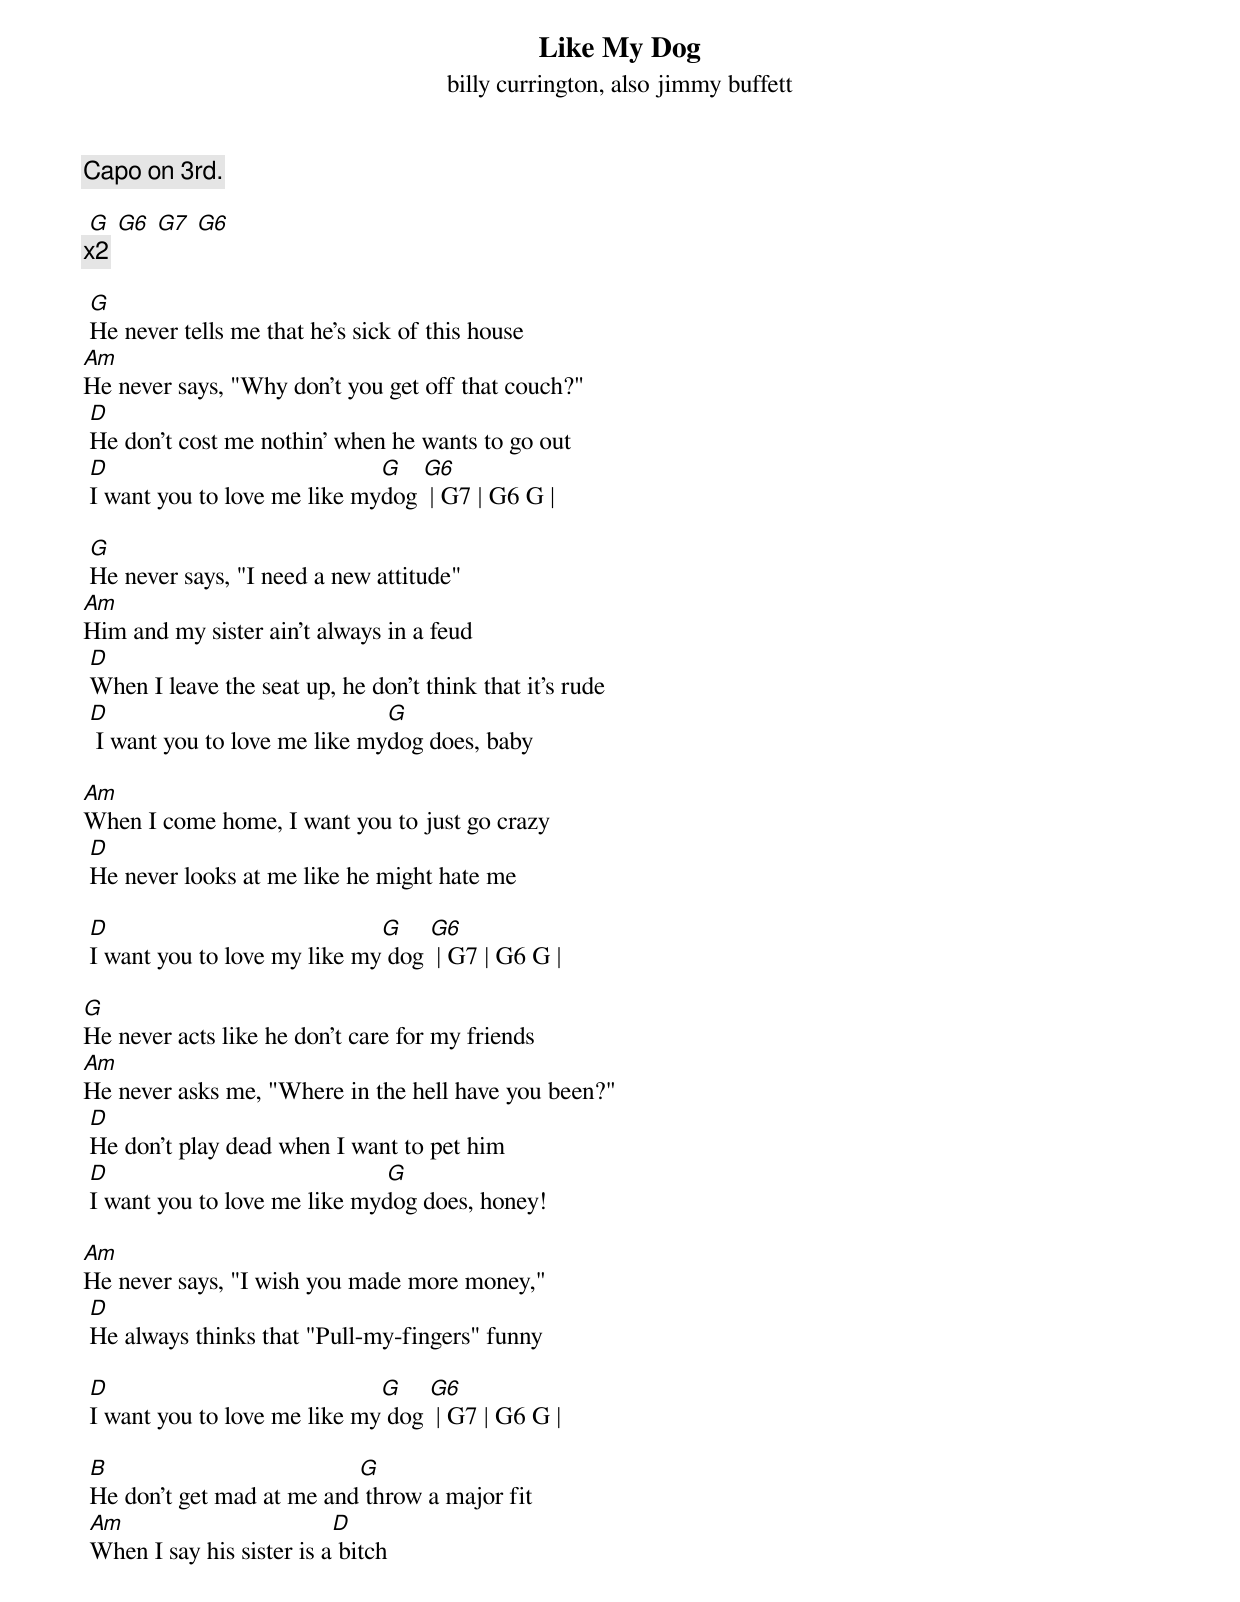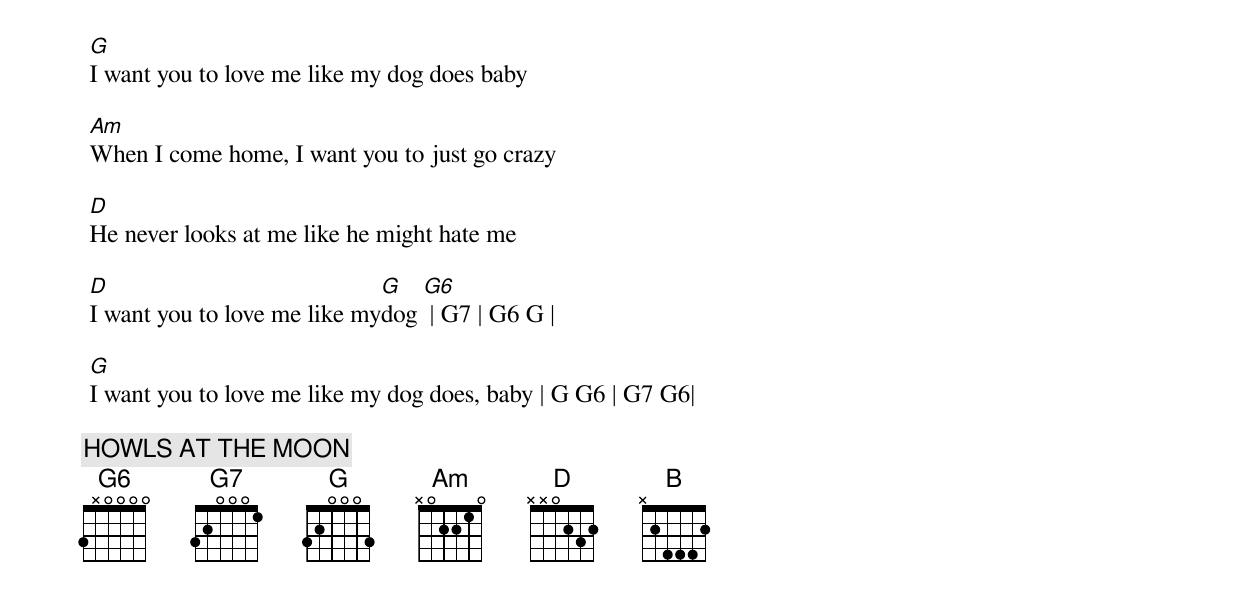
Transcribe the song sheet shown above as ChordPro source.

{title: Like My Dog}
{subtitle: billy currington, also jimmy buffett}

{c:Capo on 3rd.}

[ G] [G6] [G7] [G6]
{C:x2}

 [G]He never tells me that he's sick of this house
[Am]He never says, "Why don't you get off that couch?"
 [D]He don't cost me nothin' when he wants to go out
 [D]I want you to love me like my[G]dog [G6] | G7 | G6 G |

 [G]He never says, "I need a new attitude"
[Am]Him and my sister ain't always in a feud
 [D]When I leave the seat up, he don't think that it's rude
 [D] I want you to love me like my[G]dog does, baby

[Am]When I come home, I want you to just go crazy
 [D]He never looks at me like he might hate me

 [D]I want you to love my like my[G] dog [G6] | G7 | G6 G |

[G]He never acts like he don't care for my friends
[Am]He never asks me, "Where in the hell have you been?"
 [D]He don't play dead when I want to pet him
 [D]I want you to love me like my[ G]dog does, honey!

[Am]He never says, "I wish you made more money,"
 [D]He always thinks that "Pull-my-fingers" funny

 [D]I want you to love me like my[G] dog [G6] | G7 | G6 G |

 [B]He don't get mad at me and[G] throw a major fit
 [Am]When I say his sister is a[D] bitch


 [G]I want you to love me like my dog does baby

 [Am]When I come home, I want you to just go crazy

 [D]He never looks at me like he might hate me

 [D]I want you to love me like my[G]dog [G6] | G7 | G6 G |

 [G]I want you to love me like my dog does, baby | G G6 | G7 G6|

 {C:HOWLS AT THE MOON}
